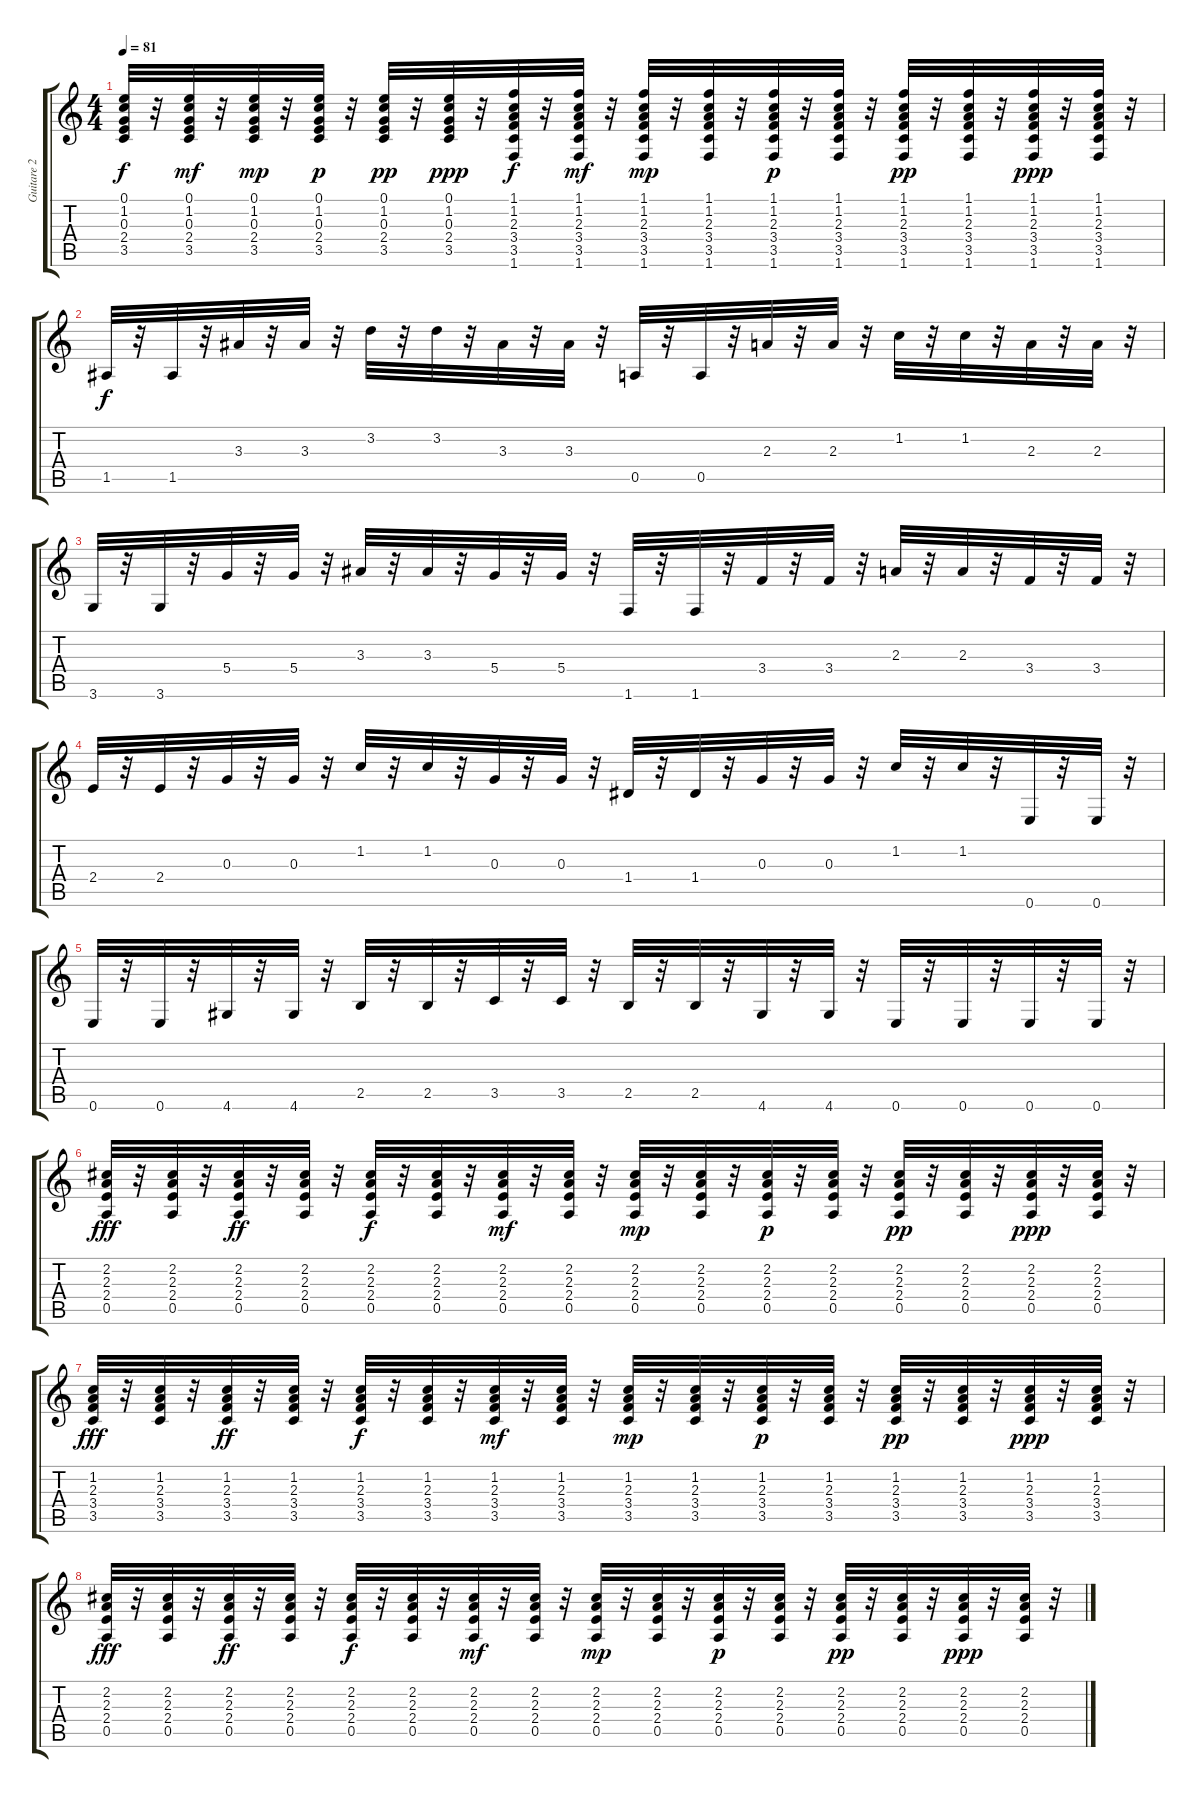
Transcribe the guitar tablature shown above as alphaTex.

\track ("Guitare 2" "Guitare 2") {instrument electricguitarjazz}
\staff {score tabs}
\tuning (E4 B3 G3 D3 A2 E2) {hide}
\ts (4 4)
\tempo 81
\clef g2
\ks c
(0.1 1.2 0.3 2.4 3.5).32{dy f} r.32 (0.1 1.2 0.3 2.4 3.5).32{dy mf} r.32 (0.1 1.2 0.3 2.4 3.5).32{dy mp} r.32 (0.1 1.2 0.3 2.4 3.5).32{dy p} r.32 (0.1 1.2 0.3 2.4 3.5).32{dy pp} r.32 (0.1 1.2 0.3 2.4 3.5).32{dy ppp} r.32 (1.1 1.2 2.3 3.4 3.5 1.6).32{dy f} r.32 (1.1 1.2 2.3 3.4 3.5 1.6).32{dy mf} r.32 (1.1 1.2 2.3 3.4 3.5 1.6).32{dy mp} r.32 (1.1 1.2 2.3 3.4 3.5 1.6).32 r.32 (1.1 1.2 2.3 3.4 3.5 1.6).32{dy p} r.32 (1.1 1.2 2.3 3.4 3.5 1.6).32 r.32 (1.1 1.2 2.3 3.4 3.5 1.6).32{dy pp} r.32 (1.1 1.2 2.3 3.4 3.5 1.6).32 r.32 (1.1 1.2 2.3 3.4 3.5 1.6).32{dy ppp} r.32 (1.1 1.2 2.3 3.4 3.5 1.6).32 r.32 |
1.5.32{dy f} r.32 1.5.32 r.32 3.3.32 r.32 3.3.32 r.32 3.2.32 r.32 3.2.32 r.32 3.3.32 r.32 3.3.32 r.32 0.5.32 r.32 0.5.32 r.32 2.3.32 r.32 2.3.32 r.32 1.2.32 r.32 1.2.32 r.32 2.3.32 r.32 2.3.32 r.32 |
3.6.32 r.32 3.6.32 r.32 5.4.32 r.32 5.4.32 r.32 3.3.32 r.32 3.3.32 r.32 5.4.32 r.32 5.4.32 r.32 1.6.32 r.32 1.6.32 r.32 3.4.32 r.32 3.4.32 r.32 2.3.32 r.32 2.3.32 r.32 3.4.32 r.32 3.4.32 r.32 |
2.4.32 r.32 2.4.32 r.32 0.3.32 r.32 0.3.32 r.32 1.2.32 r.32 1.2.32 r.32 0.3.32 r.32 0.3.32 r.32 1.4.32 r.32 1.4.32 r.32 0.3.32 r.32 0.3.32 r.32 1.2.32 r.32 1.2.32 r.32 0.6.32 r.32 0.6.32 r.32 |
0.6.32 r.32 0.6.32 r.32 4.6.32 r.32 4.6.32 r.32 2.5.32 r.32 2.5.32 r.32 3.5.32 r.32 3.5.32 r.32 2.5.32 r.32 2.5.32 r.32 4.6.32 r.32 4.6.32 r.32 0.6.32 r.32 0.6.32 r.32 0.6.32 r.32 0.6.32 r.32 |
(2.2 2.3 2.4 0.5).32{dy fff volume 6} r.32 (2.2 2.3 2.4 0.5).32 r.32 (2.2 2.3 2.4 0.5).32{dy ff} r.32 (2.2 2.3 2.4 0.5).32 r.32 (2.2 2.3 2.4 0.5).32{dy f} r.32 (2.2 2.3 2.4 0.5).32 r.32 (2.2 2.3 2.4 0.5).32{dy mf} r.32 (2.2 2.3 2.4 0.5).32 r.32 (2.2 2.3 2.4 0.5).32{dy mp} r.32 (2.2 2.3 2.4 0.5).32 r.32 (2.2 2.3 2.4 0.5).32{dy p} r.32 (2.2 2.3 2.4 0.5).32 r.32 (2.2 2.3 2.4 0.5).32{dy pp} r.32 (2.2 2.3 2.4 0.5).32 r.32 (2.2 2.3 2.4 0.5).32{dy ppp} r.32 (2.2 2.3 2.4 0.5).32 r.32 |
(1.2 2.3 3.4 3.5).32{dy fff} r.32 (1.2 2.3 3.4 3.5).32 r.32 (1.2 2.3 3.4 3.5).32{dy ff} r.32 (1.2 2.3 3.4 3.5).32 r.32 (1.2 2.3 3.4 3.5).32{dy f} r.32 (1.2 2.3 3.4 3.5).32 r.32 (1.2 2.3 3.4 3.5).32{dy mf} r.32 (1.2 2.3 3.4 3.5).32 r.32 (1.2 2.3 3.4 3.5).32{dy mp} r.32 (1.2 2.3 3.4 3.5).32 r.32 (1.2 2.3 3.4 3.5).32{dy p} r.32 (1.2 2.3 3.4 3.5).32 r.32 (1.2 2.3 3.4 3.5).32{dy pp} r.32 (1.2 2.3 3.4 3.5).32 r.32 (1.2 2.3 3.4 3.5).32{dy ppp} r.32 (1.2 2.3 3.4 3.5).32 r.32 |
(2.2 2.3 2.4 0.5).32{dy fff} r.32 (2.2 2.3 2.4 0.5).32 r.32 (2.2 2.3 2.4 0.5).32{dy ff} r.32 (2.2 2.3 2.4 0.5).32 r.32 (2.2 2.3 2.4 0.5).32{dy f} r.32 (2.2 2.3 2.4 0.5).32 r.32 (2.2 2.3 2.4 0.5).32{dy mf} r.32 (2.2 2.3 2.4 0.5).32 r.32 (2.2 2.3 2.4 0.5).32{dy mp} r.32 (2.2 2.3 2.4 0.5).32 r.32 (2.2 2.3 2.4 0.5).32{dy p} r.32 (2.2 2.3 2.4 0.5).32 r.32 (2.2 2.3 2.4 0.5).32{dy pp} r.32 (2.2 2.3 2.4 0.5).32 r.32 (2.2 2.3 2.4 0.5).32{dy ppp} r.32 (2.2 2.3 2.4 0.5).32 r.32
